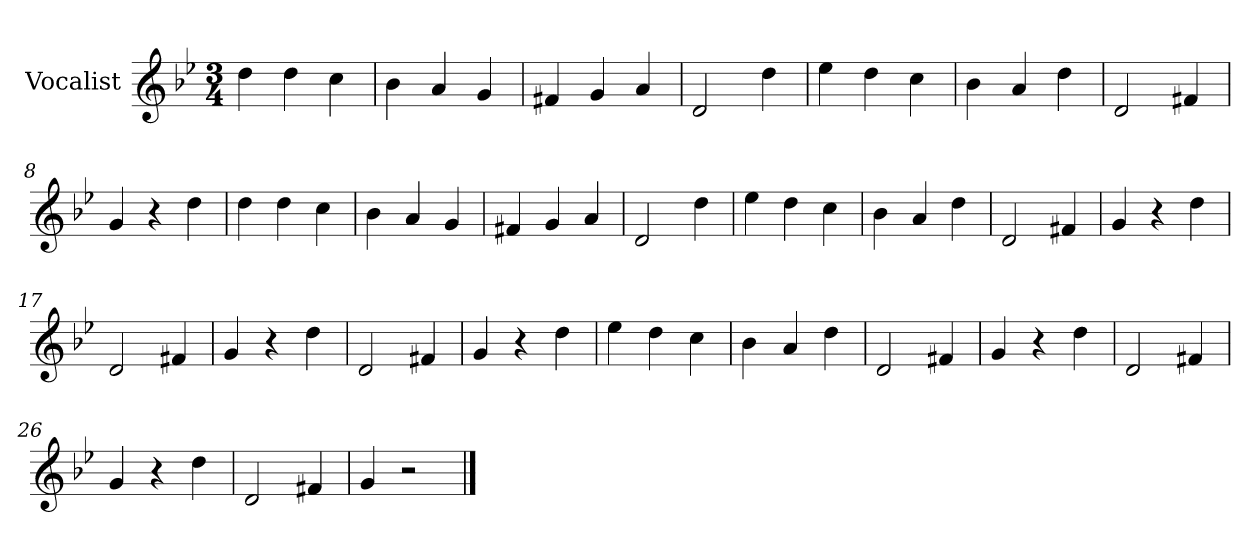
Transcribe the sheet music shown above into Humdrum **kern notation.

**kern
*part1
*staff1
*I"Vocalist
*k[b-e-]
*g:
*M3/4
=1
4dd
4dd
4cc
=2
4b-
4a
4g
=3
4f#X
4g
4a
=4
2d
4dd
=5
4ee-
4dd
4cc
=6
4b-
4a
4dd
=7
2d
4f#X
=8
4g
4r
4dd
=9
4dd
4dd
4cc
=10
4b-
4a
4g
=11
4f#X
4g
4a
=12
2d
4dd
=13
4ee-
4dd
4cc
=14
4b-
4a
4dd
=15
2d
4f#X
=16
4g
4r
4dd
=17
2d
4f#X
=18
4g
4r
4dd
=19
2d
4f#X
=20
4g
4r
4dd
=21
4ee-
4dd
4cc
=22
4b-
4a
4dd
=23
2d
4f#X
=24
4g
4r
4dd
=25
2d
4f#X
=26
4g
4r
4dd
=27
2d
4f#X
=28
4g
2r
==
*-
